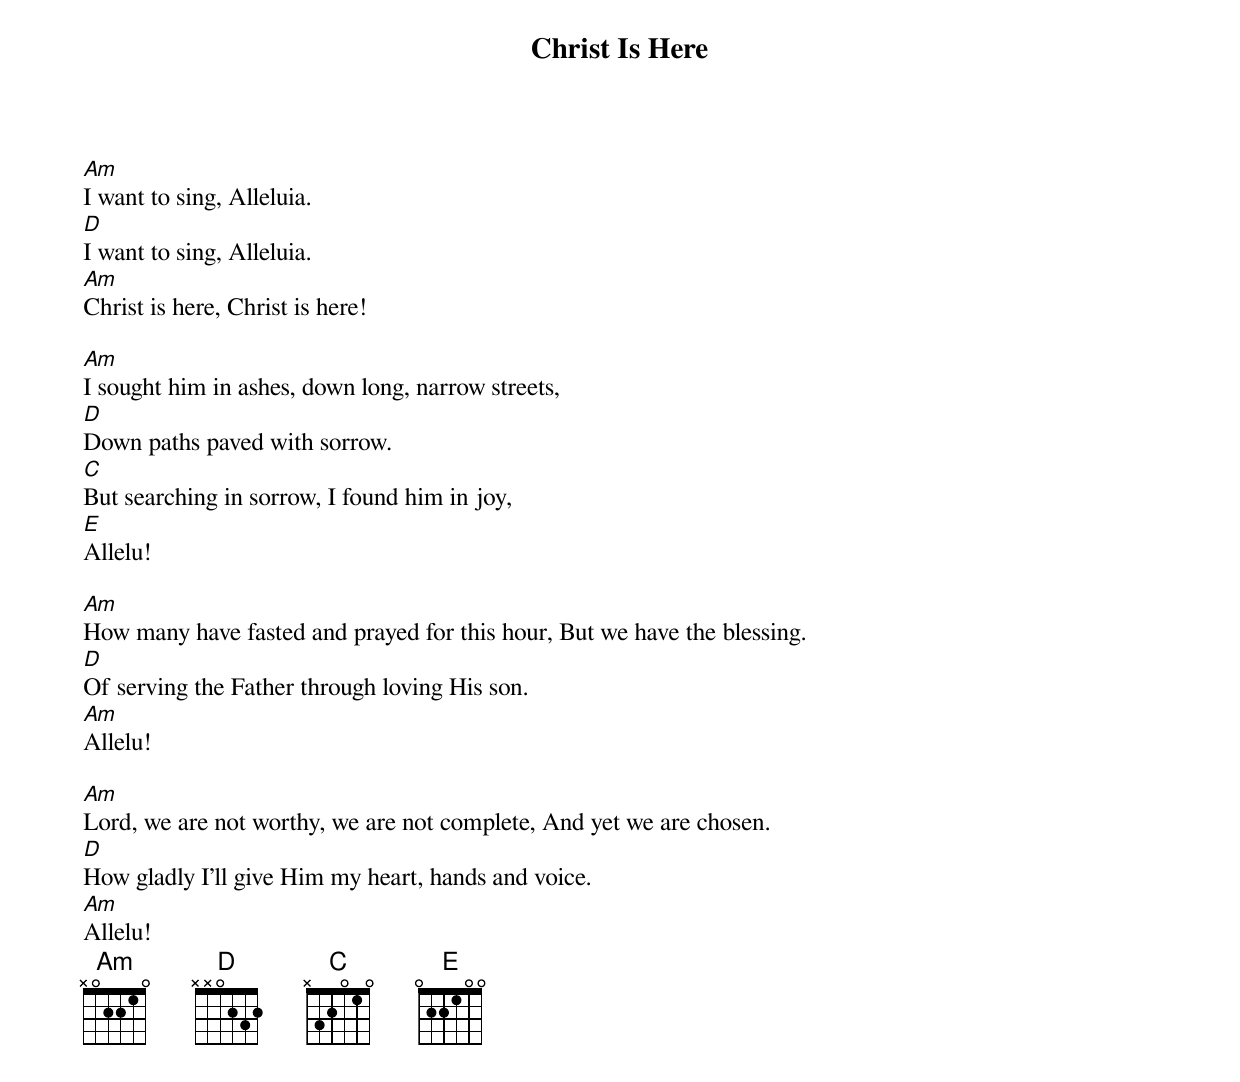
{title: Christ Is Here}
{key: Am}

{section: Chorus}
[Am]I want to sing, Alleluia.
[D]I want to sing, Alleluia.
[Am]Christ is here, Christ is here!

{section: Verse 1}
[Am]I sought him in ashes, down long, narrow streets,
[D]Down paths paved with sorrow.
[C]But searching in sorrow, I found him in joy,
[E]Allelu!

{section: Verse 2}
[Am]How many have fasted and prayed for this hour, But we have the blessing.
[D]Of serving the Father through loving His son.
[Am]Allelu!

{{section: Verse 3}
[Am]Lord, we are not worthy, we are not complete, And yet we are chosen.
[D]How gladly I'll give Him my heart, hands and voice.
[Am]Allelu!
